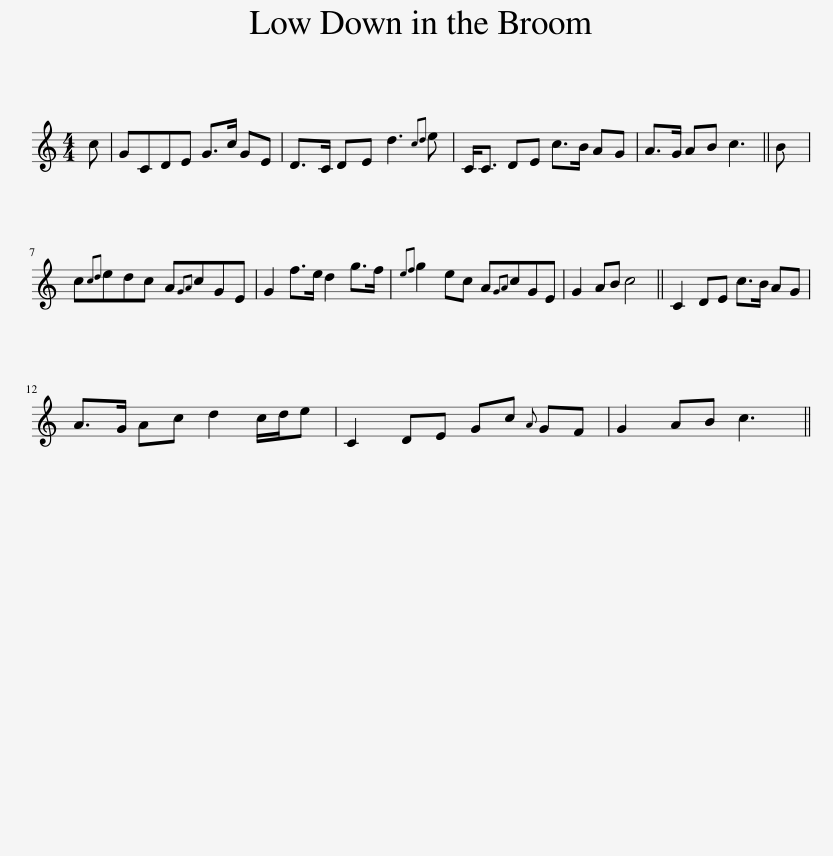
X:1
L:1/8
M:4/4
I:linebreak $
K:C
V:1 treble
V:1
 c | GCDE G>c GE | D>C DE d3{cd} e | C<C DE c>B AG | A>G AB c3 || %5
 B |$ c{cd}edc A{GA}cGE | G2 f>e d2 g>f |{ef} g2 ec A{GA}cGE | G2 AB c4 || %10
 C2 DE c>B AG |$ A>G Ac d2 c/d/e | C2 DE Gc{A} GF | G2 AB c3 || %14
